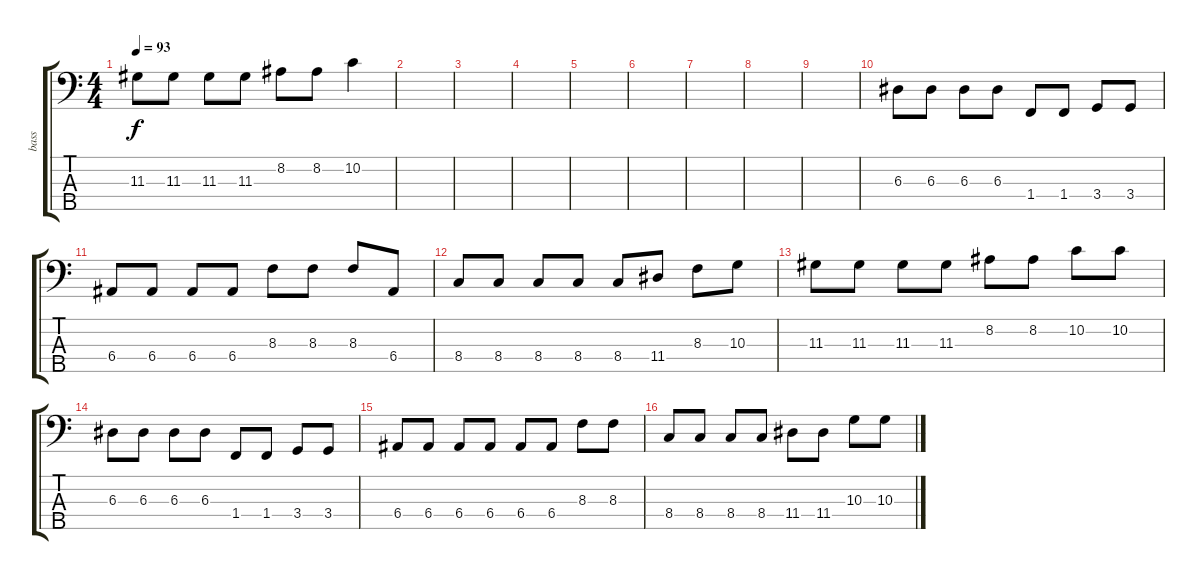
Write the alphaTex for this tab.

\track ("bass" "bass") {instrument electricbassfinger}
\staff {score tabs}
\tuning (G2 D2 A1 E1 B0) {hide}
\ts (4 4)
\tempo 93
\clef f4
\ks c
11.3.8{dy f} 11.3.8 11.3.8 11.3.8 8.2.8 8.2.8 10.2.4 |
|
|
|
|
|
|
|
|
6.3.8 6.3.8 6.3.8 6.3.8 1.4.8 1.4.8 3.4.8 3.4.8 |
6.4.8 6.4.8 6.4.8 6.4.8 8.3.8 8.3.8 8.3.8 6.4.8 |
8.4.8 8.4.8 8.4.8 8.4.8 8.4.8 11.4.8 8.3.8 10.3.8 |
11.3.8 11.3.8 11.3.8 11.3.8 8.2.8 8.2.8 10.2.8 10.2.8 |
6.3.8 6.3.8 6.3.8 6.3.8 1.4.8 1.4.8 3.4.8 3.4.8 |
6.4.8 6.4.8 6.4.8 6.4.8 6.4.8 6.4.8 8.3.8 8.3.8 |
8.4.8 8.4.8 8.4.8 8.4.8 11.4.8 11.4.8 10.3.8 10.3.8
